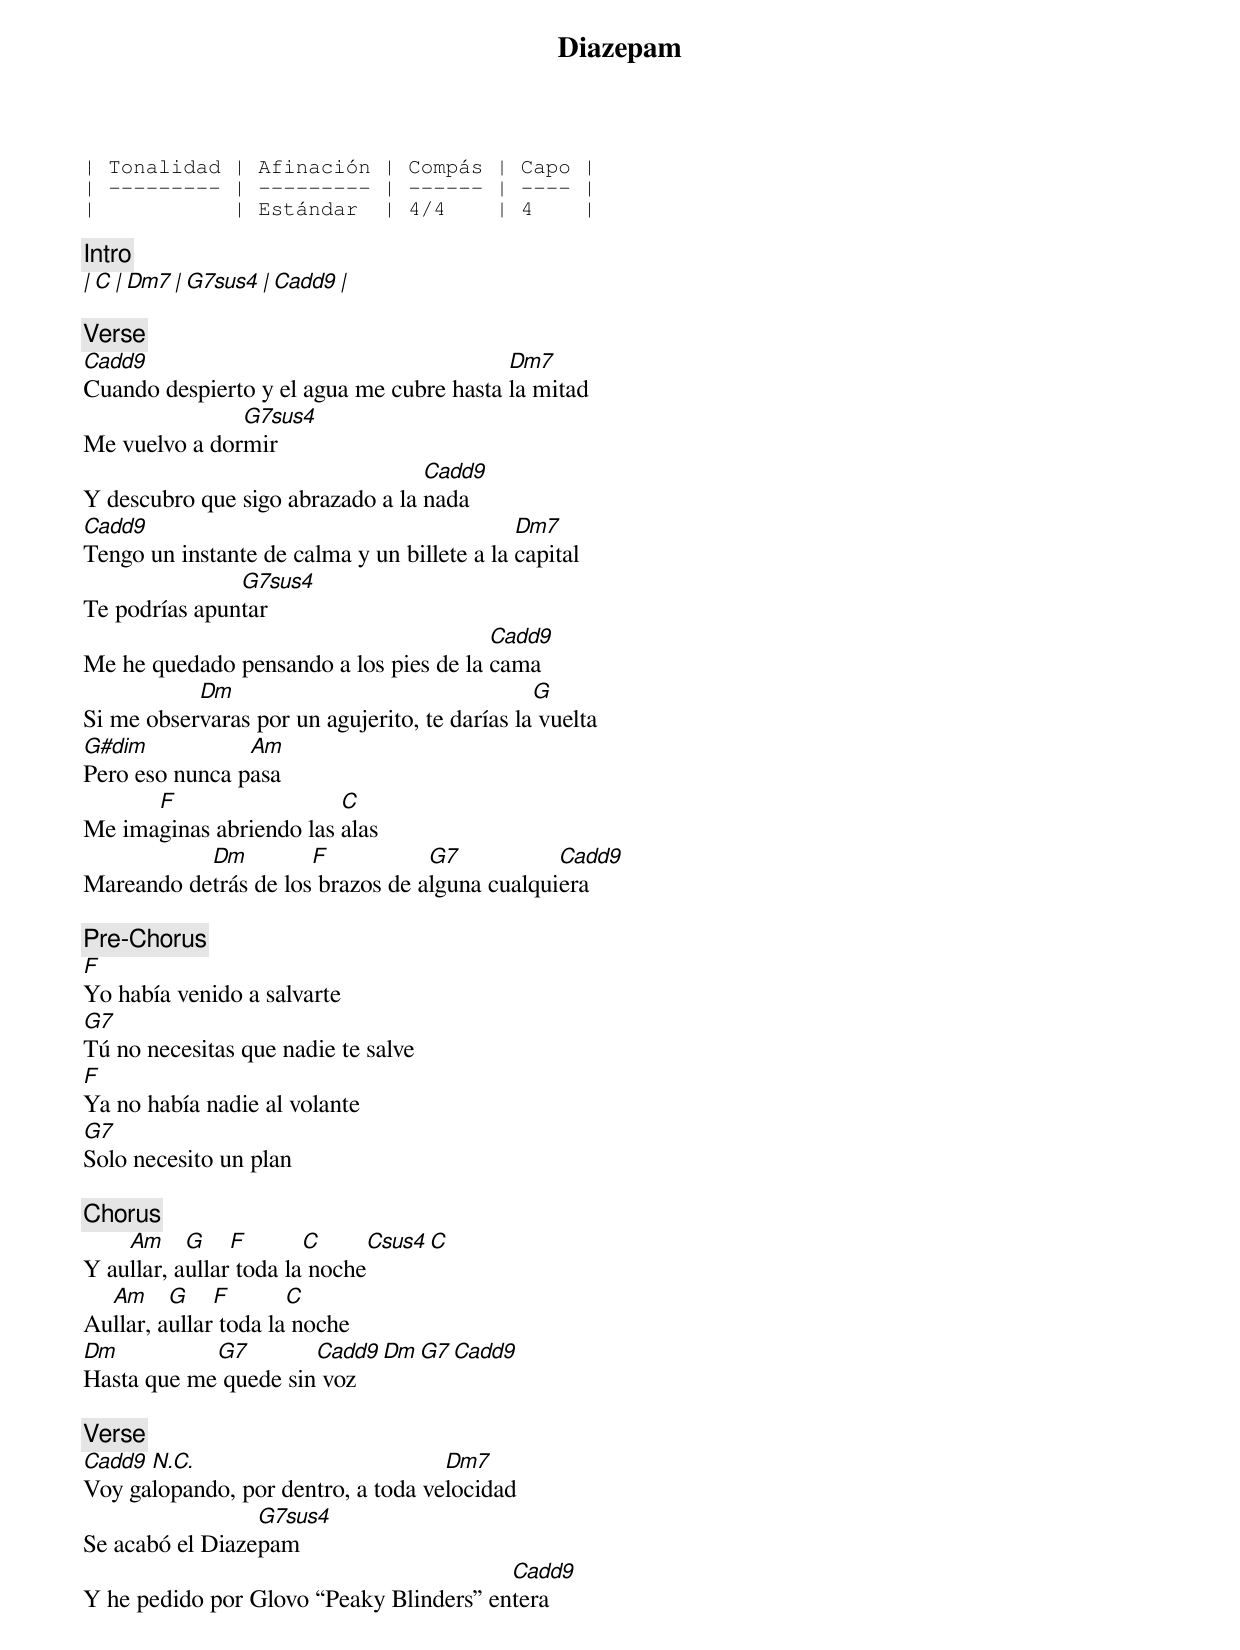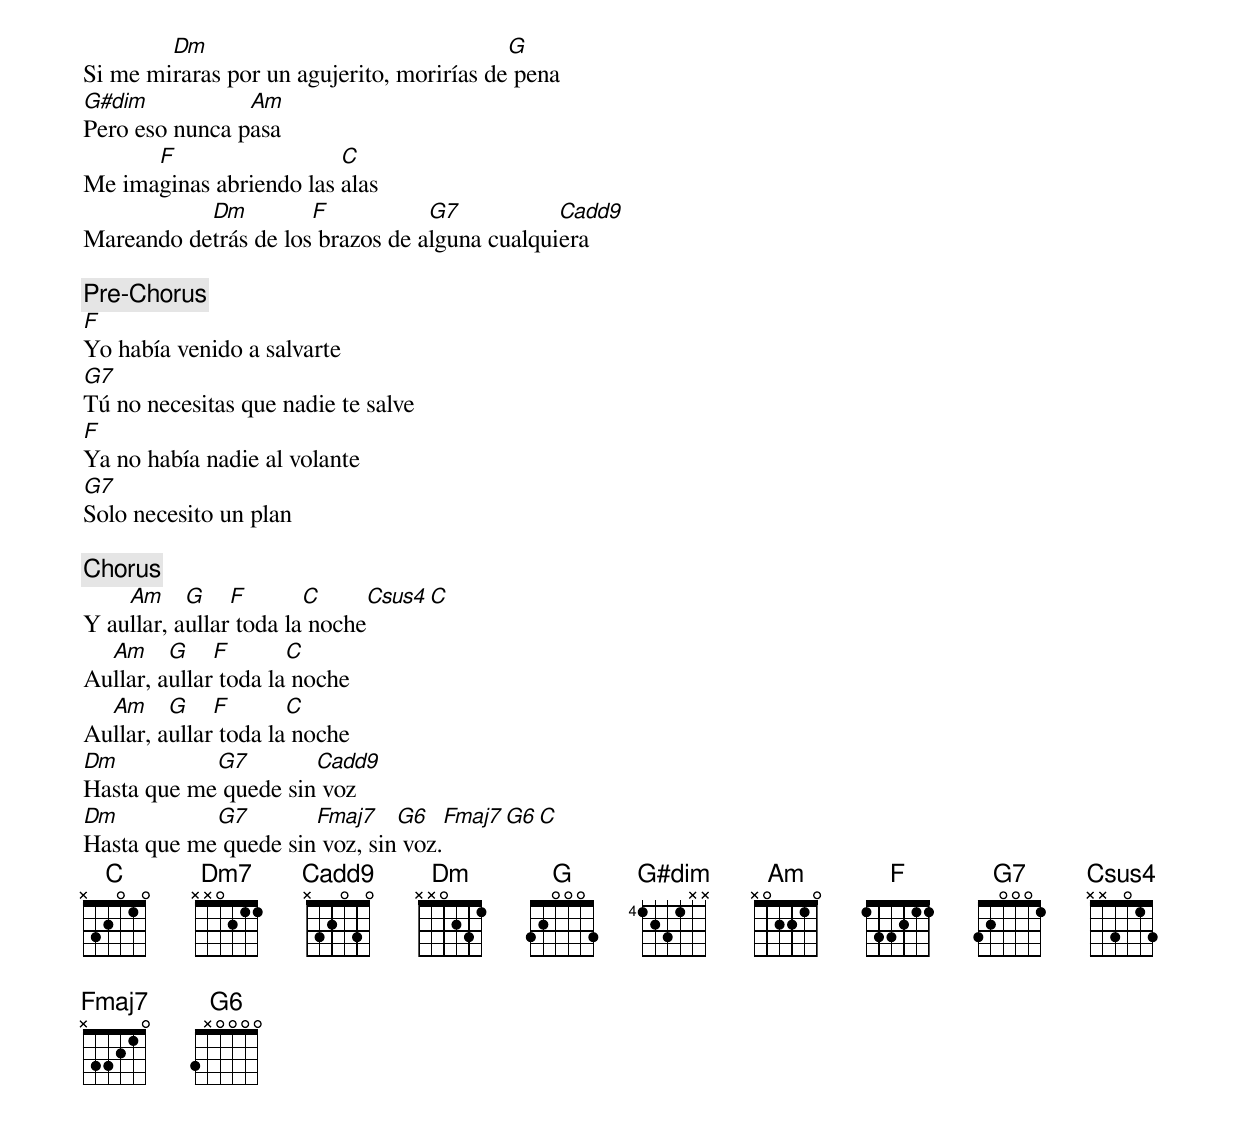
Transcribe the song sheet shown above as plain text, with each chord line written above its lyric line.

Diazepam

| Tonalidad | Afinación | Compás | Capo |
| --------- | --------- | ------ | ---- |
|           | Estándar  | 4/4    | 4    |

[Intro]
| C | Dm7 | G7sus4 | Cadd9 |

[Verse]
Cadd9                                     Dm7
Cuando despierto y el agua me cubre hasta la mitad
               G7sus4
Me vuelvo a dormir
                                  Cadd9
Y descubro que sigo abrazado a la nada
Cadd9                                        Dm7
Tengo un instante de calma y un billete a la capital
               G7sus4
Te podrías apuntar
                                        Cadd9
Me he quedado pensando a los pies de la cama
           Dm                                  G
Si me observaras por un agujerito, te darías la vuelta
G#dim           Am
Pero eso nunca pasa
      F                  C
Me imaginas abriendo las alas
           Dm         F           G7           Cadd9
Mareando detrás de los brazos de alguna cualquiera

[Pre-Chorus]
F
Yo había venido a salvarte
G7
Tú no necesitas que nadie te salve
F
Ya no había nadie al volante
G7
Solo necesito un plan

[Chorus]
    Am     G    F       C     Csus4 C
Y aullar, aullar toda la noche
  Am     G    F       C
Aullar, aullar toda la noche
Dm          G7        Cadd9  Dm G7 Cadd9
Hasta que me quede sin voz

[Verse]
Cadd9 N.C.                          Dm7
Voy galopando, por dentro, a toda velocidad
                 G7sus4
Se acabó el Diazepam
                                         Cadd9
Y he pedido por Glovo “Peaky Blinders” entera
        Dm                                 G
Si me miraras por un agujerito, morirías de pena
G#dim           Am
Pero eso nunca pasa
      F                  C
Me imaginas abriendo las alas
           Dm         F           G7           Cadd9
Mareando detrás de los brazos de alguna cualquiera

[Pre-Chorus]
F
Yo había venido a salvarte
G7
Tú no necesitas que nadie te salve
F
Ya no había nadie al volante
G7
Solo necesito un plan

[Chorus]
    Am     G    F       C     Csus4 C
Y aullar, aullar toda la noche
  Am     G    F       C
Aullar, aullar toda la noche
  Am     G    F       C
Aullar, aullar toda la noche
Dm          G7        Cadd9
Hasta que me quede sin voz
Dm          G7        Fmaj7    G6   Fmaj7 G6 C
Hasta que me quede sin voz, sin voz.
